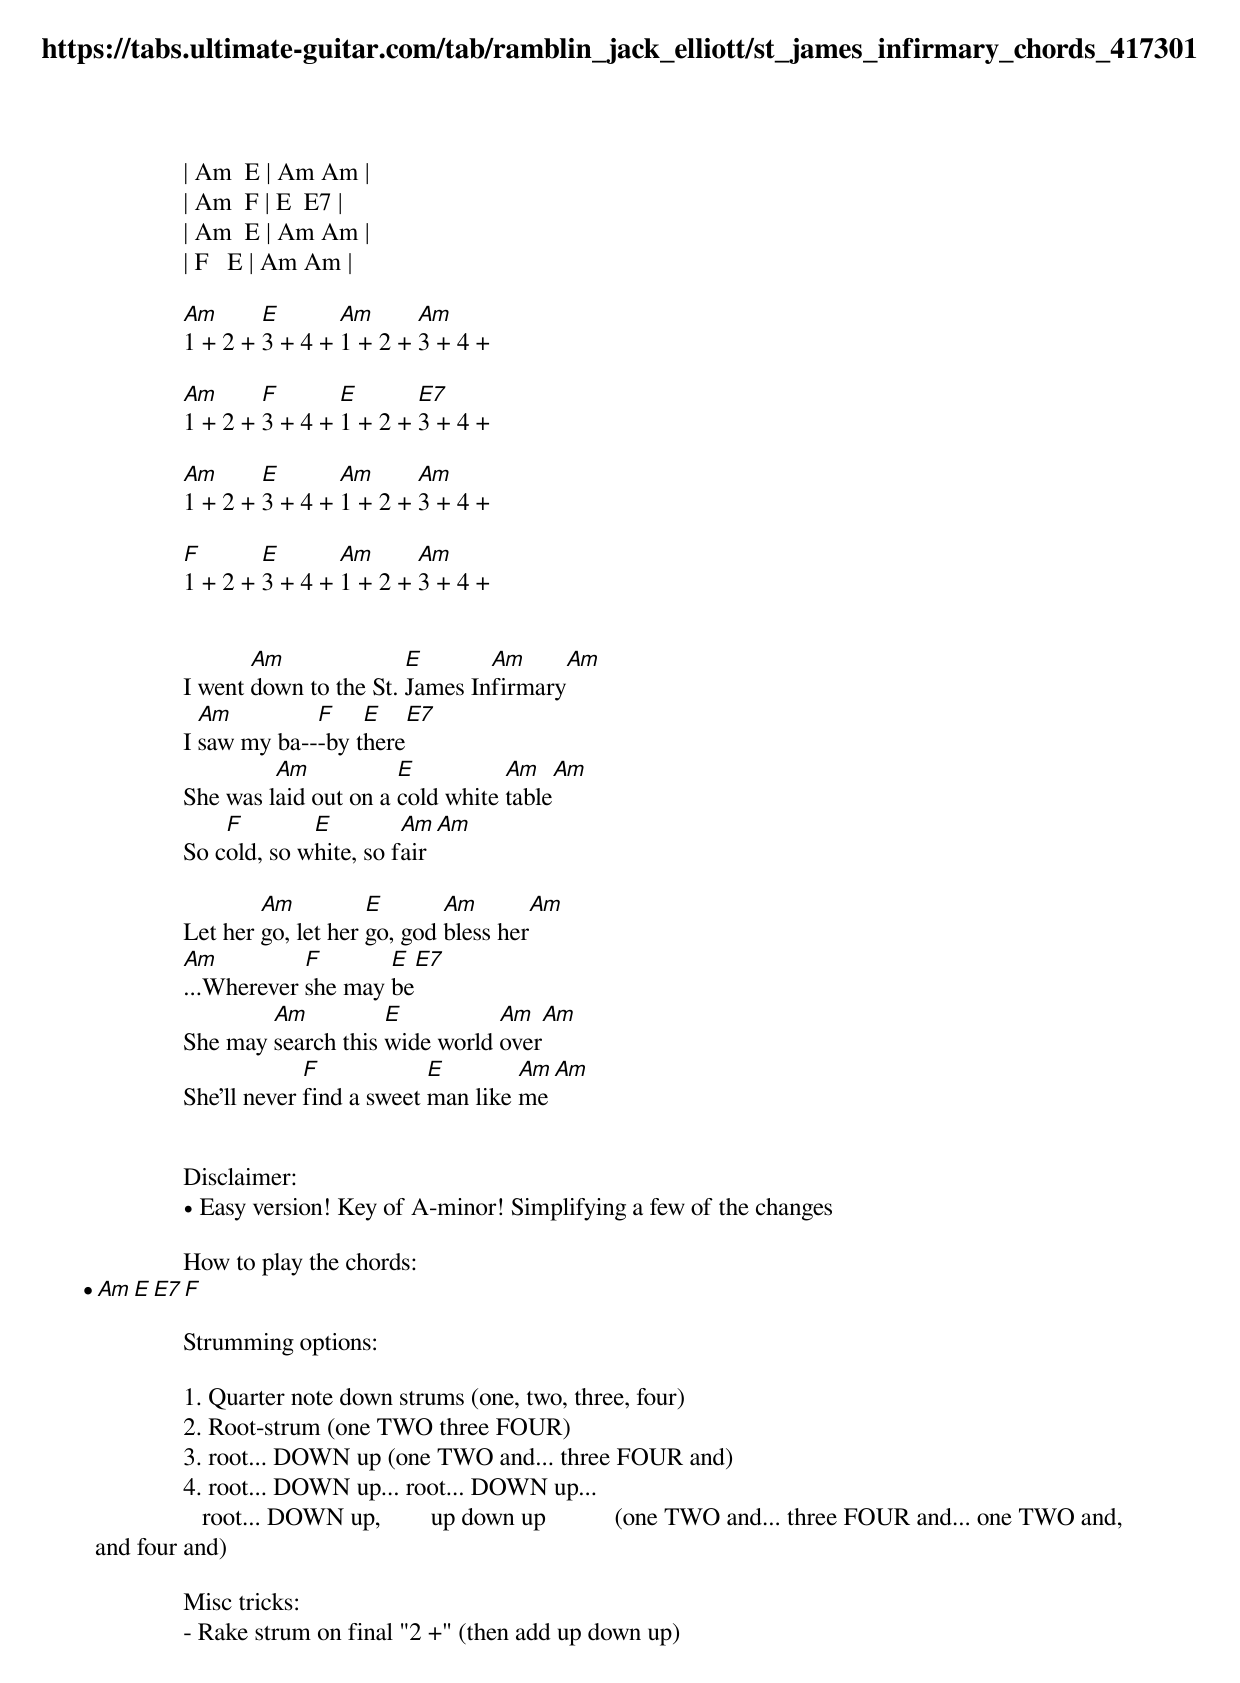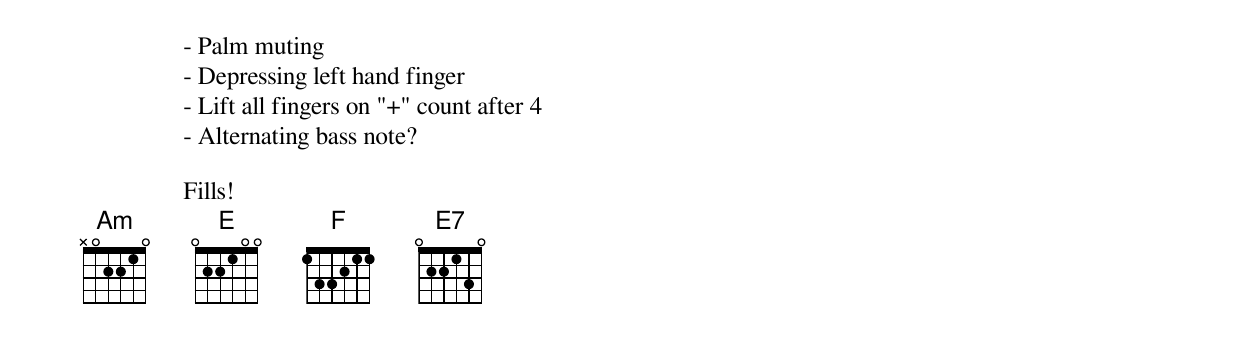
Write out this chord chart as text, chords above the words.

https://tabs.ultimate-guitar.com/tab/ramblin_jack_elliott/st_james_infirmary_chords_417301

 		| Am  E | Am Am |
		| Am  F | E  E7 |
		| Am  E | Am Am |
		| F   E | Am Am |

		Am      E       Am      Am
		1 + 2 + 3 + 4 + 1 + 2 + 3 + 4 +

		Am      F       E       E7
		1 + 2 + 3 + 4 + 1 + 2 + 3 + 4 +

		Am      E       Am      Am
		1 + 2 + 3 + 4 + 1 + 2 + 3 + 4 +

		F       E       Am      Am
		1 + 2 + 3 + 4 + 1 + 2 + 3 + 4 +


		       Am              E       Am       Am
		I went down to the St. James Infirmary
		  Am         F    E     E7
		I saw my ba---by there
		         Am           E          Am     Am
		She was laid out on a cold white table
		    F        E         Am     Am
		So cold, so white, so fair

		        Am          E       Am         Am
		Let her go, let her go, god bless her
		Am          F       E    E7
		...Wherever she may be
		        Am          E          Am     Am
		She may search this wide world over
		             F            E        Am   Am
		She'll never find a sweet man like me


		Disclaimer:
		• Easy version! Key of A-minor! Simplifying a few of the changes

		How to play the chords:
		• Am E E7 F

		Strumming options:

		1. Quarter note down strums (one, two, three, four)
		2. Root-strum (one TWO three FOUR)
		3. root... DOWN up (one TWO and... three FOUR and)
		4. root... DOWN up... root... DOWN up...
		   root... DOWN up,        up down up 		(one TWO and... three FOUR and... one TWO and, and four and)

		Misc tricks:
		- Rake strum on final "2 +" (then add up down up)
		- Palm muting
		- Depressing left hand finger
		- Lift all fingers on "+" count after 4
		- Alternating bass note?

		Fills!
